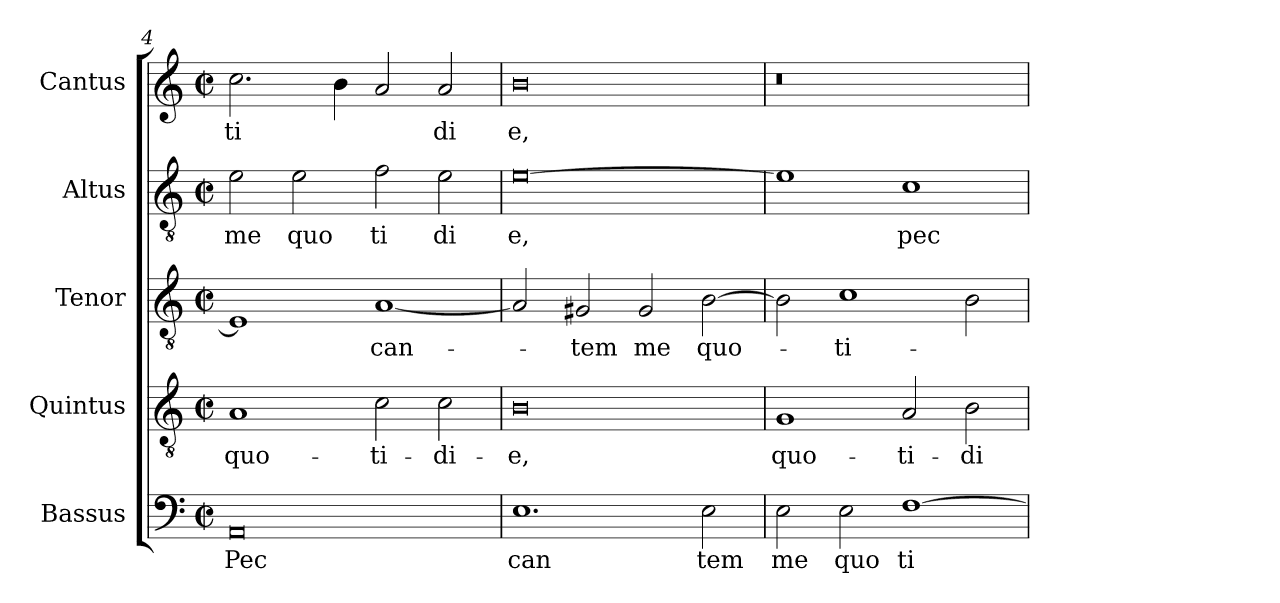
**kern	**text	**kern	**text	**kern	**text	**kern	**text	**kern	**text
*part5	*part5	*part4	*part4	*part3	*part3	*part2	*part2	*part1	*part1
*staff5	*staff5	*staff4	*staff4	*staff3	*staff3	*staff2	*staff2	*staff1	*staff1
*I"Bassus	*	*I"Quintus	*	*I"Tenor	*	*I"Altus	*	*I"Cantus	*
*clefF4	*	*clefGv2	*	*clefGv2	*	*clefGv2	*	*clefG2	*
*M2/2	*	*M2/2	*	*M2/2	*	*M2/2	*	*M2/2	*
*met(c|)	*	*met(c|)	*	*met(c|)	*	*met(c|)	*	*met(c|)	*
=4	=4	=4	=4	=4	=4	=4	=4	=4	=4
!	!LO:LY:b:cj	!	!LO:LY:b:cj	!	!	!	!LO:LY:b:cj	!	!LO:LY:b:cj
0AA	Pec	1A	quo-	1E]	.	2e\	me	2.cc\	ti
!	!	!	!	!	!	!	!LO:LY:b:cj	!	!
.	.	.	.	.	.	2e\	quo	.	.
.	.	.	.	.	.	.	.	4b\	.
!	!	!	!LO:LY:b:cj	!	!LO:LY:b	!	!LO:LY:b:cj	!	!
.	.	2c\	-ti-	[<1A	-can-	2f\	ti	2a/	.
!	!	!	!LO:LY:b:cj	!	!	!	!LO:LY:b:cj	!	!LO:LY:b:cj
.	.	2c\	-di-	.	.	2e\	di	2a/	di
=5	=5	=5	=5	=5	=5	=5	=5	=5	=5
!	!LO:LY:b:cj	!	!LO:LY:b:cj	!	!	!	!LO:LY:b:cj	!	!LO:LY:b:cj
1.E	can	0B	-e,	2A/]	.	[>0e	e,	0b	e,
!	!	!	!	!	!LO:LY:b:cj	!	!	!	!
.	.	.	.	2G#X/	-tem	.	.	.	.
!	!	!	!	!	!LO:LY:b:cj	!	!	!	!
.	.	.	.	2G#/	me	.	.	.	.
!	!LO:LY:b:cj	!	!	!	!LO:LY:b	!	!	!	!
2E\	tem	.	.	[>2B\	quo-	.	.	.	.
=6	=6	=6	=6	=6	=6	=6	=6	=6	=6
!	!LO:LY:b:cj	!	!LO:LY:b:cj	!	!	!	!	!	!
2E\	me	1G	quo-	2B\]	.	1e]	.	0r	.
!	!LO:LY:b:cj	!	!	!	!LO:LY:b:cj	!	!	!	!
2E\	quo	.	.	1c	-ti-	.	.	.	.
!	!LO:LY:b:cj	!	!LO:LY:b:cj	!	!	!	!LO:LY:b:cj	!	!
[>1F	ti	2A/	-ti-	.	.	1c	pec	.	.
!	!	!	!LO:LY:b:cj	!	!	!	!	!	!
.	.	2B\	-di-	2B\	.	.	.	.	.
=	=	=	=	=	=	=	=	=	=
*-	*-	*-	*-	*-	*-	*-	*-	*-	*-
